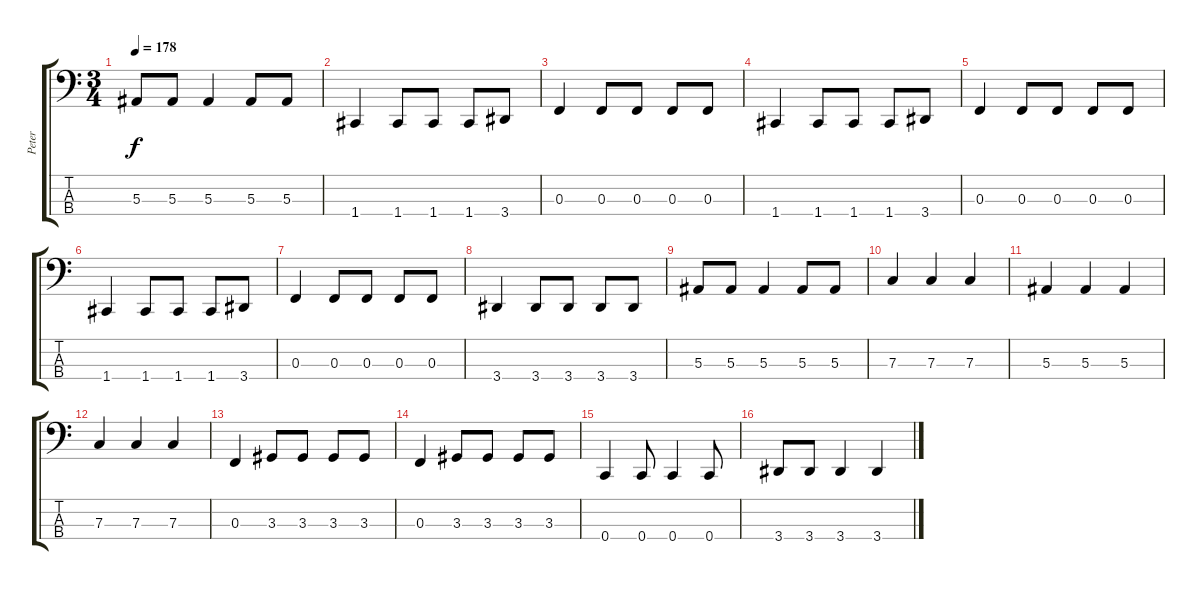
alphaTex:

\track ("Peter" "Peter") {instrument slapbass1}
\staff {score tabs}
\tuning (Eb2 Bb1 F1 C1) {hide}
\ts (3 4)
\tempo 178
\clef f4
\ks c
5.3.8{dy f} 5.3.8 5.3.4 5.3.8 5.3.8 |
1.4.4 1.4.8 1.4.8 1.4.8 3.4.8 |
0.3.4 0.3.8 0.3.8 0.3.8 0.3.8 |
1.4.4 1.4.8 1.4.8 1.4.8 3.4.8 |
0.3.4 0.3.8 0.3.8 0.3.8 0.3.8 |
1.4.4 1.4.8 1.4.8 1.4.8 3.4.8 |
0.3.4 0.3.8 0.3.8 0.3.8 0.3.8 |
3.4.4 3.4.8 3.4.8 3.4.8 3.4.8 |
5.3.8 5.3.8 5.3.4 5.3.8 5.3.8 |
7.3.4 7.3.4 7.3.4 |
5.3.4 5.3.4 5.3.4 |
7.3.4 7.3.4 7.3.4 |
0.3.4 3.3.8 3.3.8 3.3.8 3.3.8 |
0.3.4 3.3.8 3.3.8 3.3.8 3.3.8 |
0.4.4 0.4.8 0.4.4 0.4.8 |
3.4.8 3.4.8 3.4.4 3.4.4
